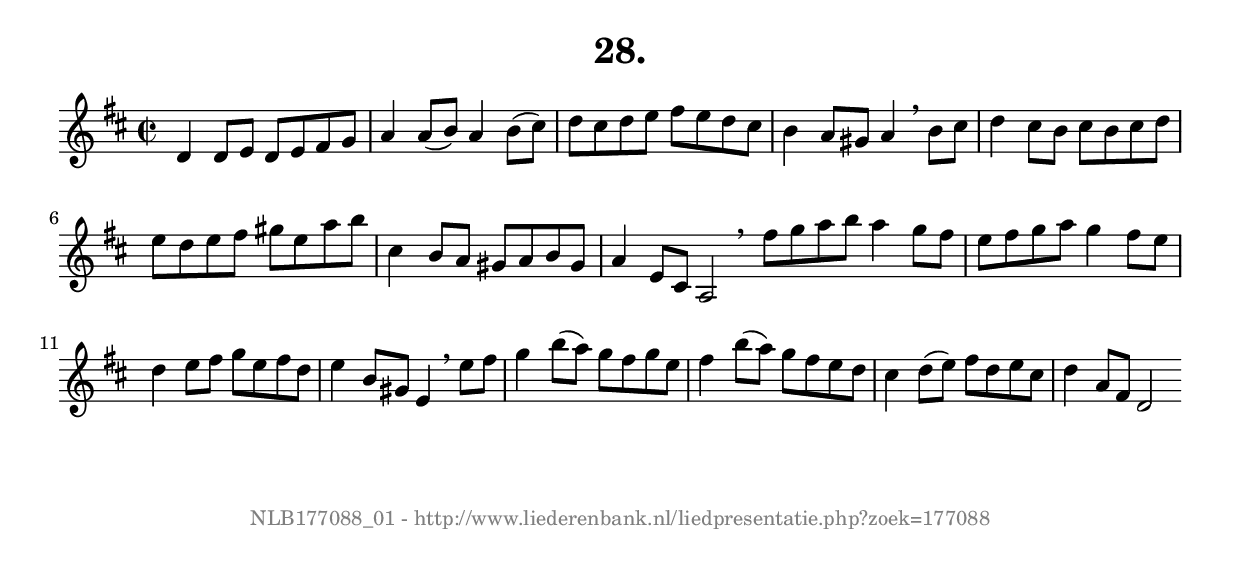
%
% produced by wce2krn 1.64 (7 June 2014)
%
\version"2.16"
#(append! paper-alist '(("long" . (cons (* 210 mm) (* 2000 mm)))))
#(set-default-paper-size "long")
sb = {\breathe}
mBreak = {\breathe }
bBreak = {\breathe }
x = {\once\override NoteHead #'style = #'cross }
gl=\glissando
itime={\override Staff.TimeSignature #'stencil = ##f }
ficta = {\once\set suggestAccidentals = ##t}
fine = {\once\override Score.RehearsalMark #'self-alignment-X = #1 \mark \markup {\italic{Fine}}}
dc = {\once\override Score.RehearsalMark #'self-alignment-X = #1 \mark \markup {\italic{D.C.}}}
dcf = {\once\override Score.RehearsalMark #'self-alignment-X = #1 \mark \markup {\italic{D.C. al Fine}}}
dcc = {\once\override Score.RehearsalMark #'self-alignment-X = #1 \mark \markup {\italic{D.C. al Coda}}}
ds = {\once\override Score.RehearsalMark #'self-alignment-X = #1 \mark \markup {\italic{D.S.}}}
dsf = {\once\override Score.RehearsalMark #'self-alignment-X = #1 \mark \markup {\italic{D.S. al Fine}}}
dsc = {\once\override Score.RehearsalMark #'self-alignment-X = #1 \mark \markup {\italic{D.S. al Coda}}}
pv = {\set Score.repeatCommands = #'((volta "1"))}
sv = {\set Score.repeatCommands = #'((volta "2"))}
tv = {\set Score.repeatCommands = #'((volta "3"))}
qv = {\set Score.repeatCommands = #'((volta "4"))}
xv = {\set Score.repeatCommands = #'((volta #f))}
\header{ tagline = ""
title = "28."
}
\score {{
\key d \major
\relative g'
{
\set melismaBusyProperties = #'()
\time 2/2
\tempo 4=120
\override Score.MetronomeMark #'transparent = ##t
\override Score.RehearsalMark #'break-visibility = #(vector #t #t #f)
d4 d8 e d e fis g a4 a8( b) a4 b8( cis) d cis d e fis e d cis b4 a8 gis a4 \sb b8 cis d4 cis8 b cis b cis d e d e fis gis e a b cis,4 b8 a gis a b gis a4 e8 cis a2 \bar ":|:" \bBreak
fis''8 g a b a4 g8 fis e fis g a g4 fis8 e d4 e8 fis g e fis d e4 b8 gis e4 \sb e'8 fis g4 b8( a) g fis g e fis4 b8( a) g fis e d cis4 d8( e) fis d e cis d4 a8 fis d2 \bar ":|"
 }}
 \midi { }
 \layout {
            indent = 0.0\cm
}
}
\markup { \vspace #0 } \markup { \with-color #grey \fill-line { \center-column { \smaller "NLB177088_01 - http://www.liederenbank.nl/liedpresentatie.php?zoek=177088" } } }
